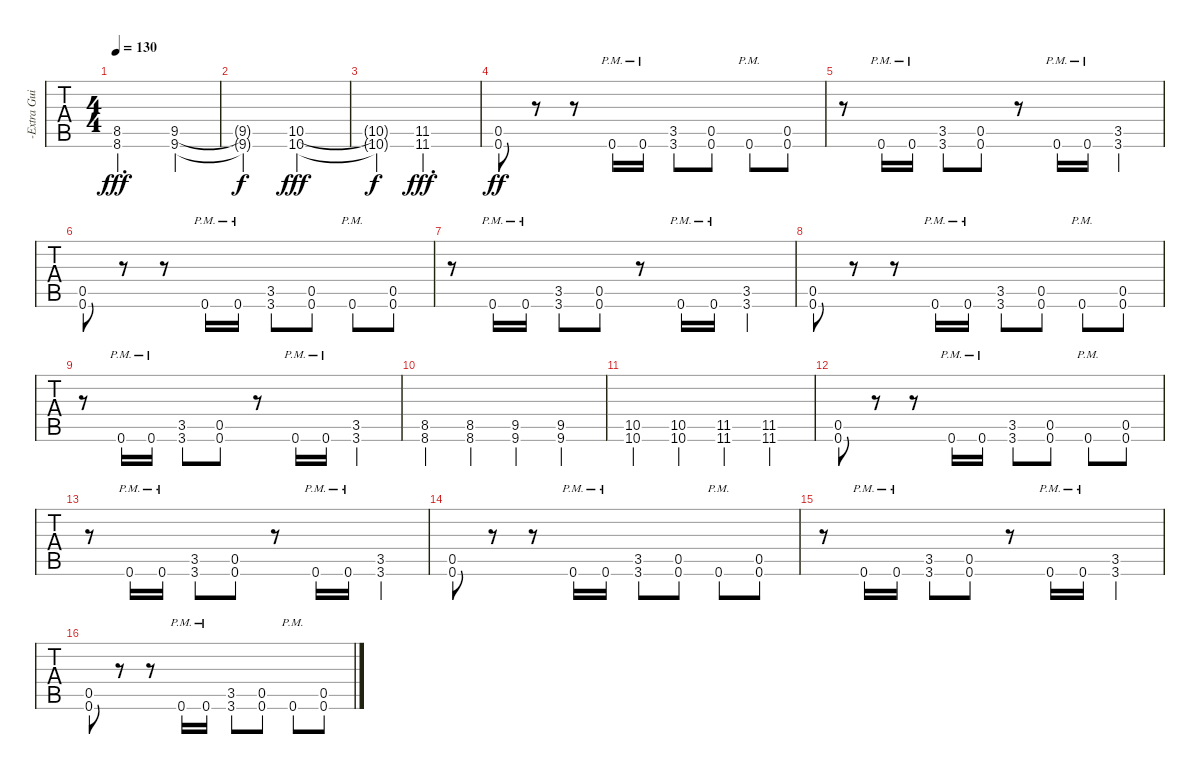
\track ("-Extra Guitar-" "-Extra Gui") {instrument distortionguitar}
\staff {tabs}
\tuning (E4 B3 G3 D3 A2 D2) {hide}
\ts (4 4)
\tempo 130
\clef g2
\ks c
(8.5 8.6).2{d dy fff} (9.5 9.6).4 |
(9.5{t} 9.6{t}).2{dy f} (10.5 10.6).2{dy fff} |
(10.5{t} 10.6{t}).4{dy f} (11.5 11.6).2{d dy fff} |
(0.5 0.6).8{dy ff} r.8 r.8 0.6{pm}.16 0.6{pm}.16 (3.5 3.6).8 (0.5 0.6).8 0.6{pm}.8 (0.5 0.6).8 |
r.8 0.6{pm}.16 0.6{pm}.16 (3.5 3.6).8 (0.5 0.6).8 r.8 0.6{pm}.16 0.6{pm}.16 (3.5 3.6).4 |
(0.5 0.6).8 r.8 r.8 0.6{pm}.16 0.6{pm}.16 (3.5 3.6).8 (0.5 0.6).8 0.6{pm}.8 (0.5 0.6).8 |
r.8 0.6{pm}.16 0.6{pm}.16 (3.5 3.6).8 (0.5 0.6).8 r.8 0.6{pm}.16 0.6{pm}.16 (3.5 3.6).4 |
(0.5 0.6).8 r.8 r.8 0.6{pm}.16 0.6{pm}.16 (3.5 3.6).8 (0.5 0.6).8 0.6{pm}.8 (0.5 0.6).8 |
r.8 0.6{pm}.16 0.6{pm}.16 (3.5 3.6).8 (0.5 0.6).8 r.8 0.6{pm}.16 0.6{pm}.16 (3.5 3.6).4 |
(8.5 8.6).4 (8.5 8.6).4 (9.5 9.6).4 (9.5 9.6).4 |
(10.5 10.6).4 (10.5 10.6).4 (11.5 11.6).4 (11.5 11.6).4 |
(0.5 0.6).8 r.8 r.8 0.6{pm}.16 0.6{pm}.16 (3.5 3.6).8 (0.5 0.6).8 0.6{pm}.8 (0.5 0.6).8 |
r.8 0.6{pm}.16 0.6{pm}.16 (3.5 3.6).8 (0.5 0.6).8 r.8 0.6{pm}.16 0.6{pm}.16 (3.5 3.6).4 |
(0.5 0.6).8 r.8 r.8 0.6{pm}.16 0.6{pm}.16 (3.5 3.6).8 (0.5 0.6).8 0.6{pm}.8 (0.5 0.6).8 |
r.8 0.6{pm}.16 0.6{pm}.16 (3.5 3.6).8 (0.5 0.6).8 r.8 0.6{pm}.16 0.6{pm}.16 (3.5 3.6).4 |
(0.5 0.6).8 r.8 r.8 0.6{pm}.16 0.6{pm}.16 (3.5 3.6).8 (0.5 0.6).8 0.6{pm}.8 (0.5 0.6).8
